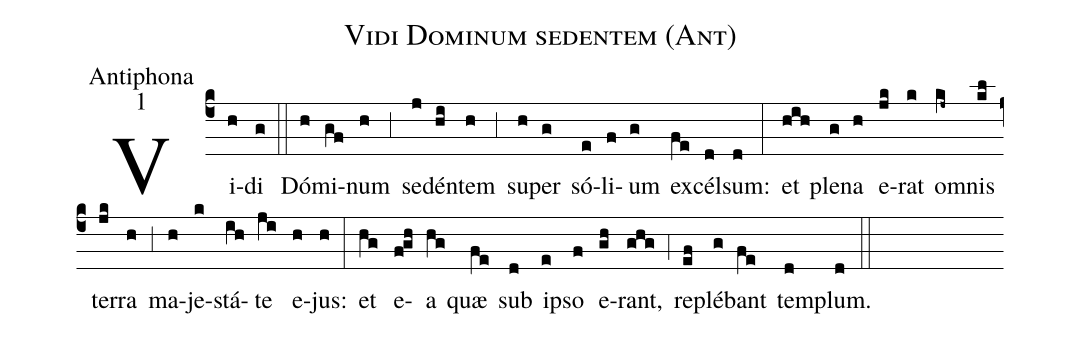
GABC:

name:Vidi Dominum sedentem (Ant);
office-part:Antiphona;
mode:1;
%%
(c4) Vi(h)di(g) (::) Dó(h)mi(gf)num(h) (;3) se(j)dén(hi)tem(h) (;3) su(h)per(g) só(e)li(f)um(g) ex(fe)cél(d)sum:(d) (:) et(hih) ple(g)na(h) e(jk)rat(k) o(kj~)mnis(kl) ter(jk)ra(h) (;3) ma(h)je(k)stá(ih)te(ji) e(h)jus:(h) (:) et(hg) e(f!gh)a(hg) quæ(fe) sub(d) i(e)pso(f) e(gh)rant,(ghg) (;4) re(ef)plé(g)bant(fe) tem(d)plum.(d) (::)
